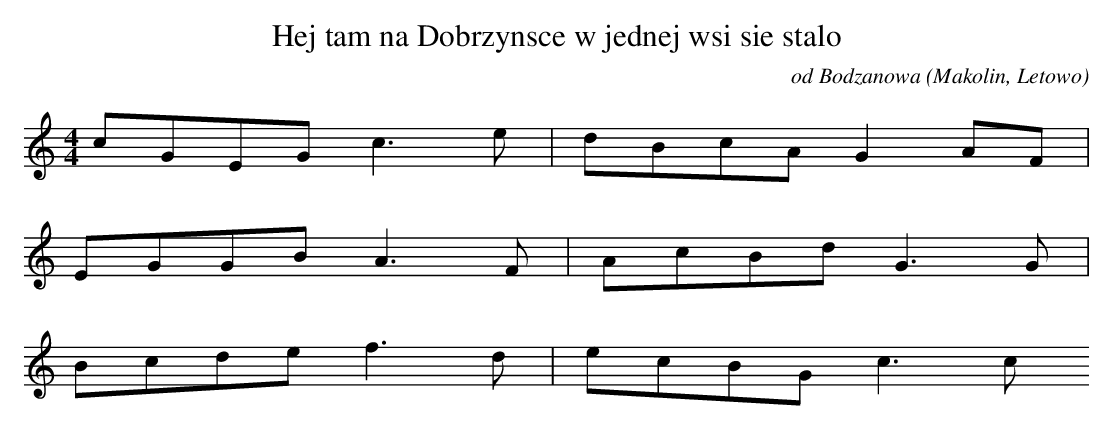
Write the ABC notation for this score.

X:1
T: Hej tam na Dobrzynsce w jednej wsi sie stalo
O: od Bodzanowa (Makolin, Letowo)
M: 4/4
L: 1/8
K: C
cGEGc3e | dBcAG2AF |
EGGBA3F | AcBdG3G |
Bcdef3d | ecBGc3c
